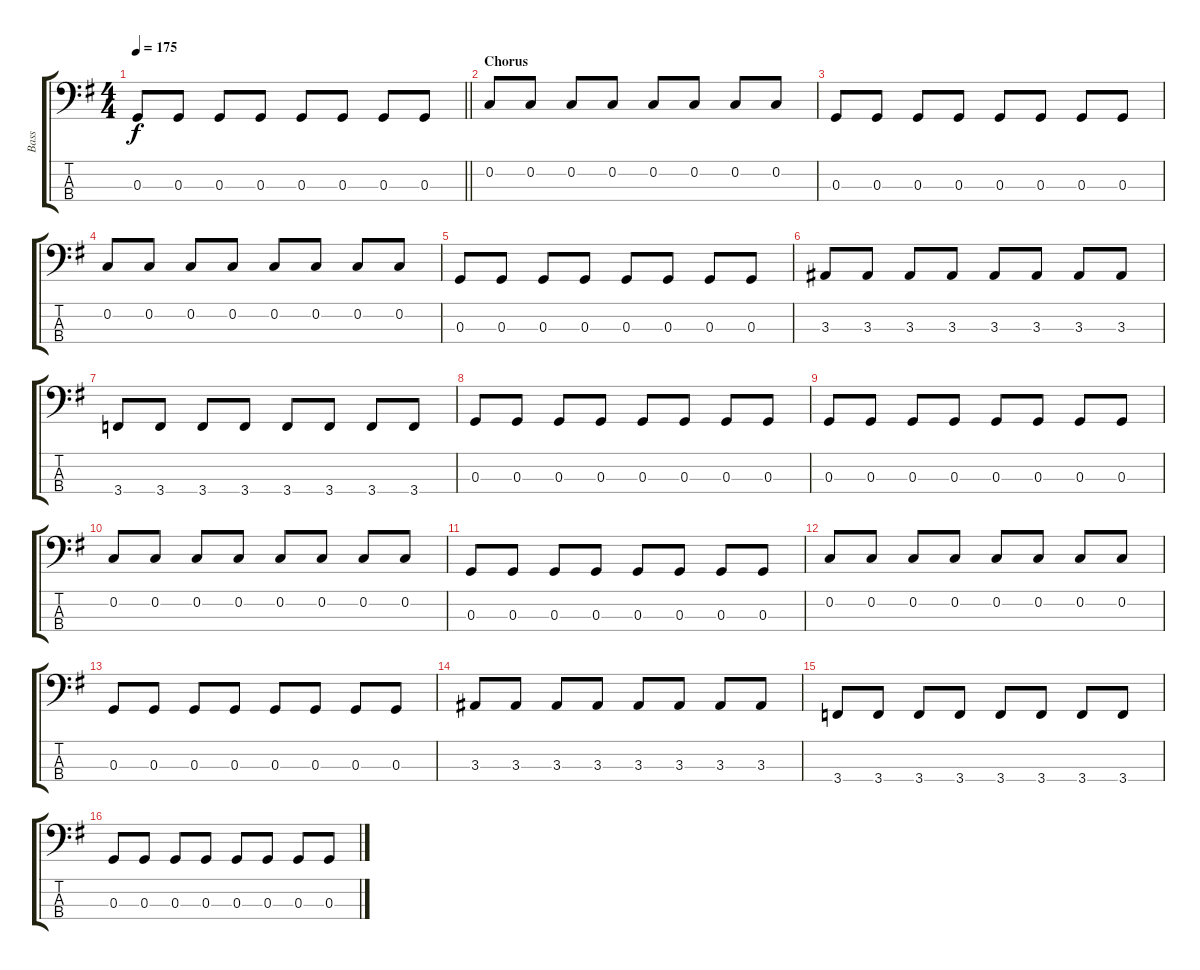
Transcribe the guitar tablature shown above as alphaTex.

\track ("Bass" "Bass") {instrument electricbassfinger}
\staff {score tabs}
\tuning (F2 C2 G1 D1) {hide}
\ts (4 4)
\tempo 175
\clef f4
\barLineRight lightlight
\ks g
0.3.8{dy f} 0.3.8 0.3.8 0.3.8 0.3.8 0.3.8 0.3.8 0.3.8 |
\section ("" "Chorus")
0.2.8 0.2.8 0.2.8 0.2.8 0.2.8 0.2.8 0.2.8 0.2.8 |
0.3.8 0.3.8 0.3.8 0.3.8 0.3.8 0.3.8 0.3.8 0.3.8 |
0.2.8 0.2.8 0.2.8 0.2.8 0.2.8 0.2.8 0.2.8 0.2.8 |
0.3.8 0.3.8 0.3.8 0.3.8 0.3.8 0.3.8 0.3.8 0.3.8 |
3.3.8 3.3.8 3.3.8 3.3.8 3.3.8 3.3.8 3.3.8 3.3.8 |
3.4.8 3.4.8 3.4.8 3.4.8 3.4.8 3.4.8 3.4.8 3.4.8 |
0.3.8 0.3.8 0.3.8 0.3.8 0.3.8 0.3.8 0.3.8 0.3.8 |
0.3.8 0.3.8 0.3.8 0.3.8 0.3.8 0.3.8 0.3.8 0.3.8 |
0.2.8 0.2.8 0.2.8 0.2.8 0.2.8 0.2.8 0.2.8 0.2.8 |
0.3.8 0.3.8 0.3.8 0.3.8 0.3.8 0.3.8 0.3.8 0.3.8 |
0.2.8 0.2.8 0.2.8 0.2.8 0.2.8 0.2.8 0.2.8 0.2.8 |
0.3.8 0.3.8 0.3.8 0.3.8 0.3.8 0.3.8 0.3.8 0.3.8 |
3.3.8 3.3.8 3.3.8 3.3.8 3.3.8 3.3.8 3.3.8 3.3.8 |
3.4.8 3.4.8 3.4.8 3.4.8 3.4.8 3.4.8 3.4.8 3.4.8 |
0.3.8 0.3.8 0.3.8 0.3.8 0.3.8 0.3.8 0.3.8 0.3.8
